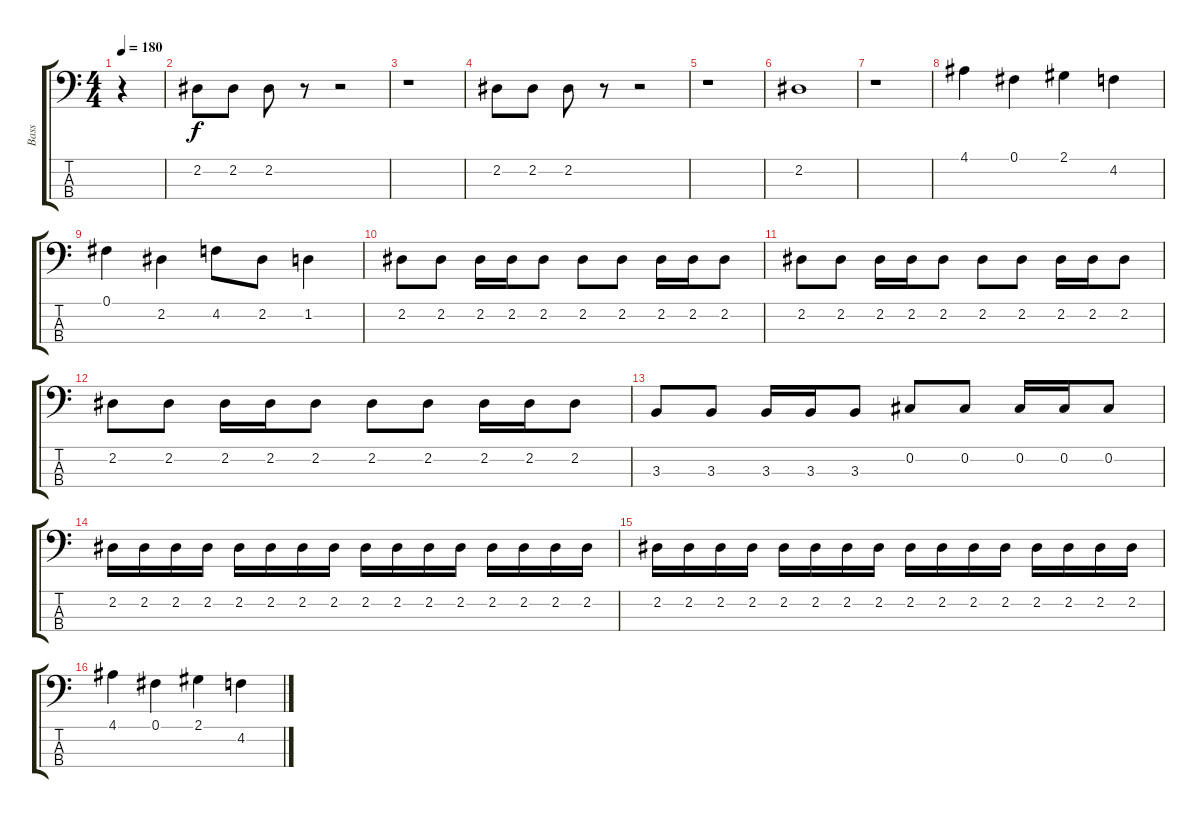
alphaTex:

\track ("Bass" "Bass") {instrument electricbasspick}
\staff {score tabs}
\tuning (Gb2 Db2 Ab1 Eb1) {hide}
\ts (4 4)
\tempo 180
\clef f4
\ks c
r.4{dy f instrument electricbasspick} |
2.2.8 2.2.8 2.2.8 r.8 r.2 |
r.1 |
2.2.8 2.2.8 2.2.8 r.8 r.2 |
r.1 |
2.2.1 |
r.1 |
4.1.4 0.1.4 2.1.4 4.2.4 |
0.1.4 2.2.4 4.2.8 2.2.8 1.2.4 |
2.2.8 2.2.8 2.2.16 2.2.16 2.2.8 2.2.8 2.2.8 2.2.16 2.2.16 2.2.8 |
2.2.8 2.2.8 2.2.16 2.2.16 2.2.8 2.2.8 2.2.8 2.2.16 2.2.16 2.2.8 |
2.2.8 2.2.8 2.2.16 2.2.16 2.2.8 2.2.8 2.2.8 2.2.16 2.2.16 2.2.8 |
3.3.8 3.3.8 3.3.16 3.3.16 3.3.8 0.2.8 0.2.8 0.2.16 0.2.16 0.2.8 |
2.2.16 2.2.16 2.2.16 2.2.16 2.2.16 2.2.16 2.2.16 2.2.16 2.2.16 2.2.16 2.2.16 2.2.16 2.2.16 2.2.16 2.2.16 2.2.16 |
2.2.16 2.2.16 2.2.16 2.2.16 2.2.16 2.2.16 2.2.16 2.2.16 2.2.16 2.2.16 2.2.16 2.2.16 2.2.16 2.2.16 2.2.16 2.2.16 |
4.1.4 0.1.4 2.1.4 4.2.4
